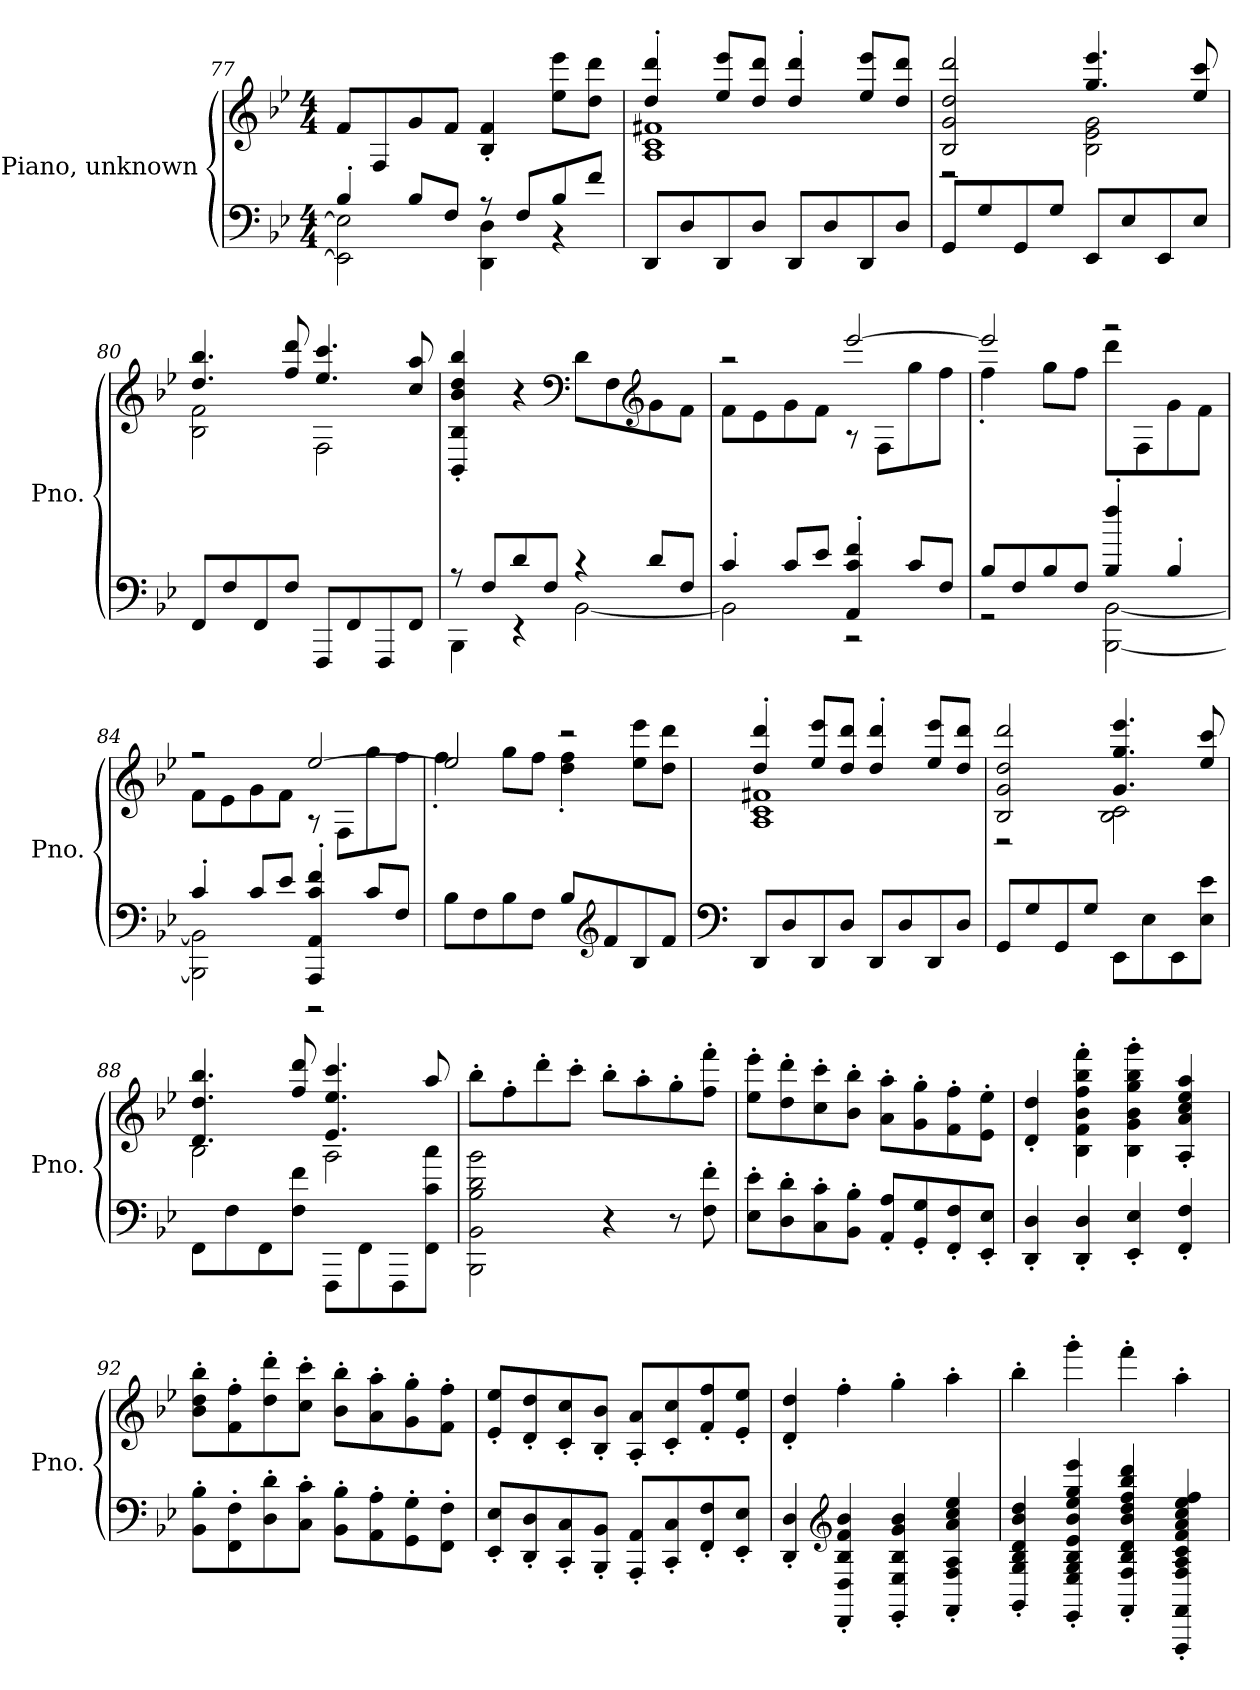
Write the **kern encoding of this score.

**kern	**kern
*part1	*part1
*staff2	*staff1
*I"Piano, unknown	*
*I'Pno.	*
*clefF4	*clefG2
*k[b-e-]	*k[b-e-]
*M4/4	*M4/4
=77	=77
*^	*
4B-'/	2EE-\] 2E-\]	8f/L
.	.	8F/
8B-/L	.	8g/
8F/J	.	8f/J
8r	4DD\ 4D\	4B-/' 4f/'
8F/L	.	.
8B-/	4r	8ee-\ 8eee-\L
8f/J	.	8dd\ 8ddd\J
*v	*v	*
=78	=78
*	*^
8DD/L	4dd/' 4ddd/'	1A 1c 1f#X
8D/	.	.
8DD/	8ee-/ 8eee-/L	.
8D/J	8dd/ 8ddd/J	.
8DD/L	4dd/' 4ddd/'	.
8D/	.	.
8DD/	8ee-/ 8eee-/L	.
8D/J	8dd/ 8ddd/J	.
=79	=79	=79
8GG/L	2B-/ 2g/ 2dd/ 2ddd/	2r
8G/	.	.
8GG/	.	.
8G/J	.	.
8EE-/L	4.gg/ 4.eee-/	2B-\ 2e-\ 2g\
8E-/	.	.
8EE-/	.	.
8E-/J	8ee-/ 8ccc/	.
!!LO:LB:g=z	!!
=80	=80	=80
8FF/L	4.dd/ 4.bb-/	2B-\ 2f\
8F/	.	.
8FF/	.	.
8F/J	8ff/ 8ddd/	.
8FFF/L	4.ee-/ 4.ccc/	2F\
8FF/	.	.
8FFF/	.	.
8FF/J	8cc/ 8aa/	.
*	*v	*v
=81	=81
*^	*
8r	4BBB-\	4BB-/' 4B-/' 4b-/' 4dd/' 4bb-/'
8F/L	.	.
8d/	4r	4r
8F/J	.	.
*	*	*clefF4
4r	[2BB-\	8d\L
.	.	8F\
*	*	*clefG2
8d/L	.	8g\
8F/J	.	8f\J
=82	=82	=82
*	*	*^
4c'/	2BB-\]	2r	8f\L
.	.	.	8e-\
8c/L	.	.	8g\
8e-/J	.	.	8f\J
4AA/' 4c/' 4f/'	2r	[2eee-/	8r
.	.	.	8F\L
8c/L	.	.	8gg\
8F/J	.	.	8ff\J
=83	=83	=83	=83
8B-/L	2r	2eee-/]	4ff'\
8F/	.	.	.
8B-/	.	.	8gg\L
8F/J	.	.	8ff\J
4B-/' 4ff/'	[2BBB-\ [2BB-\	2r	8ddd\L
.	.	.	8F\
4B-'/	.	.	8g\
.	.	.	8f\J
!!LO:LB:g=z	!!
=84	=84	=84	=84
4c'/	2BBB-\] 2BB-\]	2r	8f\L
.	.	.	8e-\
8c/L	.	.	8g\
8e-/J	.	.	8f\J
4AAA/' 4AA/' 4c/' 4f/'	2r	[2ee-/	8r
.	.	.	8F\L
8c/L	.	.	8gg\
8F/J	.	.	8ff\J
*v	*v	*	*
=85	=85	=85
8B-\L	2ee-/]	4ff'\
8F\	.	.
8B-\	.	8gg\L
8F\J	.	8ff\J
8B-/L	2r	4dd\' 4ff\'
*clefG2	*	*
8f/	.	.
8B-/	.	8ee-\ 8eee-\L
8f/J	.	8dd\ 8ddd\J
=86	=86	=86
*clefF4	*	*
8DD/L	4dd/' 4ddd/'	1A 1c 1f#X
8D/	.	.
8DD/	8ee-/ 8eee-/L	.
8D/J	8dd/ 8ddd/J	.
8DD/L	4dd/' 4ddd/'	.
8D/	.	.
8DD/	8ee-/ 8eee-/L	.
8D/J	8dd/ 8ddd/J	.
=87	=87	=87
8GG/L	2B-/ 2g/ 2dd/ 2ddd/	2r
8G/	.	.
8GG/	.	.
8G/J	.	.
8EE-\L	4.g/ 4.gg/ 4.eee-/	2B-\ 2c\
8E-\	.	.
8EE-\	.	.
8E-\ 8e-\J	8ee-/ 8ccc/	.
!!LO:LB:g=z	!!
=88	=88	=88
8FF\L	4.d/ 4.dd/ 4.bb-/	2B-\
8F\	.	.
8FF\	.	.
8F\ 8f\J	8ff/ 8ddd/	.
8FFF\L	4.e-/ 4.ee-/ 4.ccc/	2A\
8FF\	.	.
8FFF\	.	.
8FF\ 8c\ 8cc\J	8aa/	.
*	*v	*v
=89	=89
2BBB-\ 2BB-\ 2B-\ 2d\ 2b-\	8bb-'\L
.	8ff'\
.	8ddd'\
.	8ccc'\J
4r	8bb-'\L
.	8aa'\
8r	8gg'\
8F\' 8f\'	8ff\' 8fff\'J
=90	=90
8E-\' 8e-\'L	8ee-\' 8eee-\'L
8D\' 8d\'	8dd\' 8ddd\'
8C\' 8c\'	8cc\' 8ccc\'
8BB-\' 8B-\'J	8b-\' 8bb-\'J
8AA/' 8A/'L	8a\' 8aa\'L
8GG/' 8G/'	8g\' 8gg\'
8FF/' 8F/'	8f\' 8ff\'
8EE-/' 8E-/'J	8e-\' 8ee-\'J
=91	=91
4DD/' 4D/'	4d/' 4dd/'
4DD/' 4D/'	4B-\' 4f\' 4b-\' 4ff\' 4bb-\' 4fff\'
4EE-/' 4E-/'	4B-\' 4g\' 4b-\' 4gg\' 4bb-\' 4ggg\'
4FF/' 4F/'	4A/' 4a/' 4cc/' 4ee-/' 4aa/'
!!LO:PB:g=z
=92	=92
8BB-\' 8B-\'L	8b-\' 8dd\' 8bb-\'L
8FF\' 8F\'	8f\' 8ff\'
8D\' 8d\'	8dd\' 8ddd\'
8C\' 8c\'J	8cc\' 8ccc\'J
8BB-\' 8B-\'L	8b-\' 8bb-\'L
8AA\' 8A\'	8a\' 8aa\'
8GG\' 8G\'	8g\' 8gg\'
8FF\' 8F\'J	8f\' 8ff\'J
=93	=93
8EE-/' 8E-/'L	8e-/' 8ee-/'L
8DD/' 8D/'	8d/' 8dd/'
8CC/' 8C/'	8c/' 8cc/'
8BBB-/' 8BB-/'J	8B-/' 8b-/'J
8AAA/' 8AA/'L	8A/' 8a/'L
8CC/' 8C/'	8c/' 8cc/'
8FF/' 8F/'	8f/' 8ff/'
8EE-/' 8E-/'J	8e-/' 8ee-/'J
=94	=94
4DD/' 4D/'	4d/' 4dd/'
*clefG2	*
4DD/' 4D/' 4B-/' 4f/' 4b-/'	4ff'\
4EE-/' 4E-/' 4B-/' 4g/' 4b-/'	4gg'\
4FF/' 4F/' 4A/' 4a/' 4cc/' 4ee-/'	4aa'\
=95	=95
4GG/' 4G/' 4B-/' 4d/' 4b-/' 4dd/'	4bb-'\
4EE-/' 4E-/' 4G/' 4B-/' 4e-/' 4b-/' 4ee-/' 4gg/' 4eee-/'	4ggg'\
4FF/' 4F/' 4B-/' 4d/' 4b-/' 4dd/' 4ff/' 4bb-/' 4ddd/'	4fff'\
4FFF/' 4FF/' 4F/' 4A/' 4c/' 4f/' 4a/' 4cc/' 4ee-/' 4ff/'	4aa'\
=	=
*-	*-
